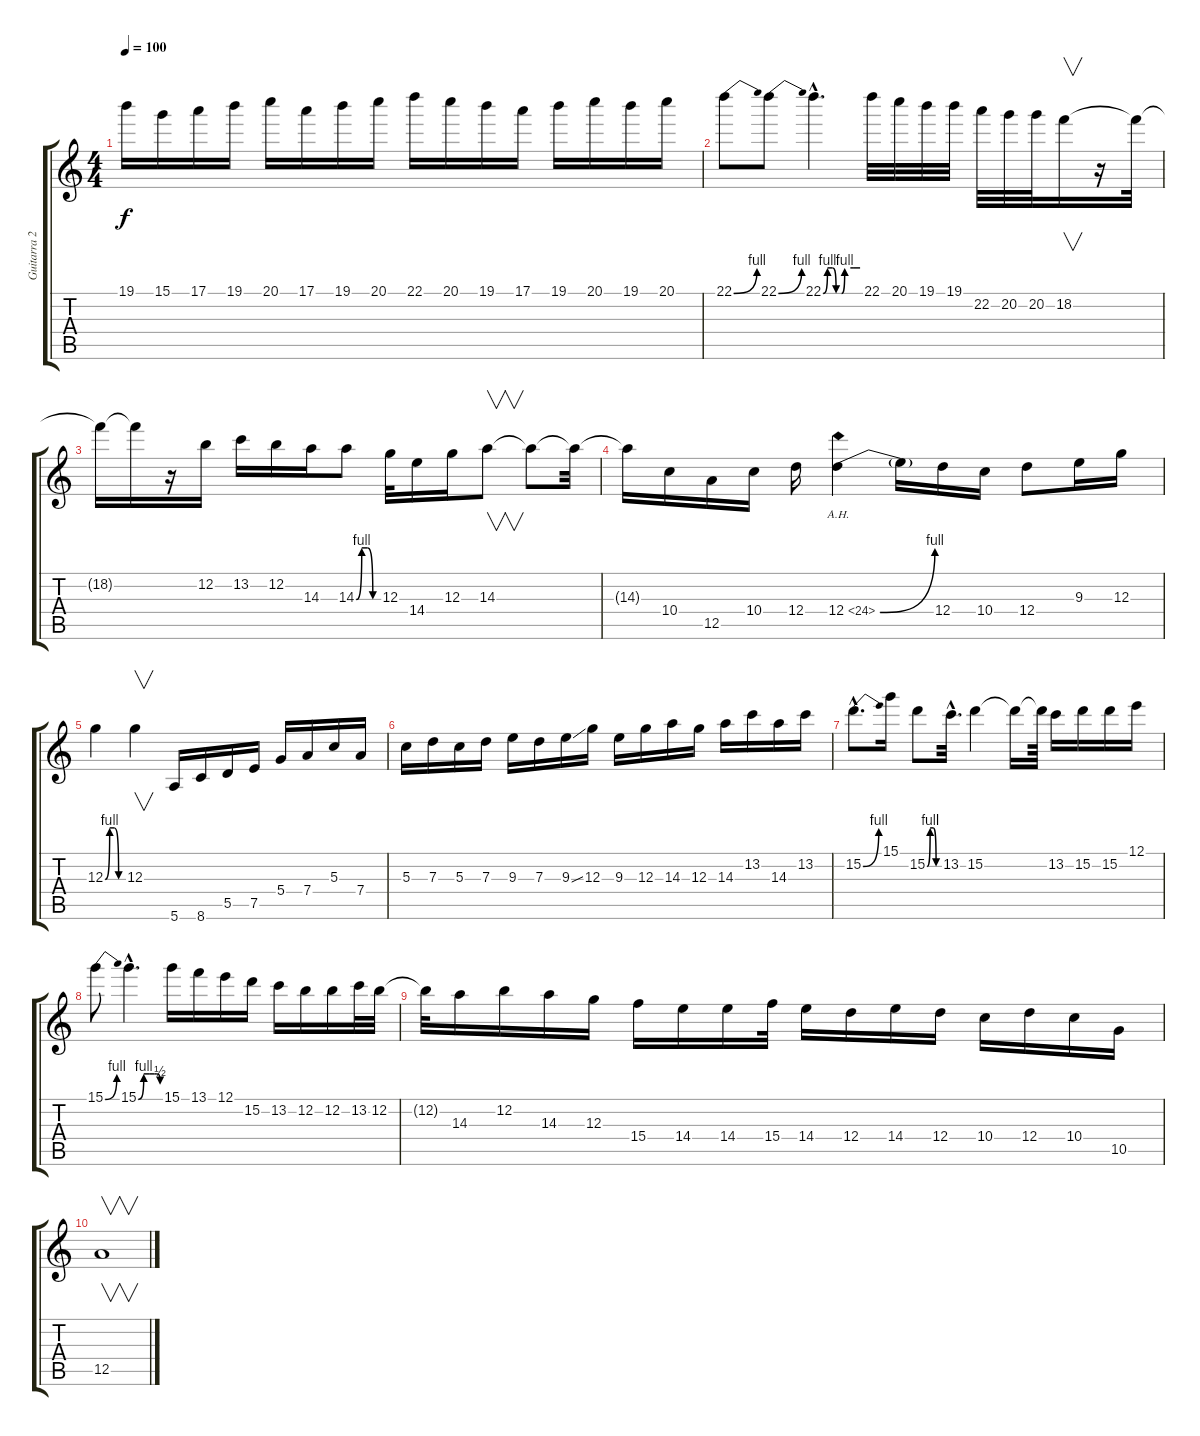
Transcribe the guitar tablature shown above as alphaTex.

\track ("Guitarra 2" "Guitarra 2") {instrument overdrivenguitar}
\staff {score tabs}
\tuning (E4 B3 G3 D3 A2 E2) {hide}
\ts (4 4)
\tempo 100
\clef g2
\ks c
19.1.16{dy f} 15.1.16 17.1.16 19.1.16 20.1.16 17.1.16 19.1.16 20.1.16 22.1.16 20.1.16 19.1.16 17.1.16 19.1.16 20.1.16 19.1.16 20.1.16 |
22.1{be (bend 0 0 60 4)}.8 22.1{be (bend 0 0 60 4)}.8 22.1{be (custom 0 0 7 4 15 4 21 0 30 0 35 4 50 4 60 4) hac}.4{d} 22.1.32 20.1.32 19.1.32 19.1.32 22.2.32 20.2.32 20.2.32 18.2.16{v} r.16 18.2{t}.32 |
18.2{t}.16 18.2{t}.16 r.16 12.2.16 13.2.16 12.2.16 14.3.16 14.3{be (custom 0 0 15 4 30 4 45 0 60 0)}.8 12.3.32 14.4.16 12.3.16 14.3.8{v} 14.3{t}.8 14.3{t}.32 |
14.3{t}.16 10.4.16 12.5.16 10.4.16 12.4.16 12.4{be (bend 0 0 60 4) ah 12}.4 12.4{t}.16 12.4.16 10.4.16 12.4.8 9.3.16 12.3.16 |
12.3{be (custom 0 0 15 4 30 4 45 0 60 0)}.4 12.3.4{v} 5.6.16 8.6.16 5.5.16 7.5.16 5.4.16 7.4.16 5.3.16 7.4.16 |
5.3.16 7.3.16 5.3.16 7.3.16 9.3.16 7.3.16 9.3{ss}.16 12.3.16 9.3.16 12.3.16 14.3.16 12.3.16 14.3.16 13.2.16 14.3.16 13.2.16 |
15.2{be (bend 0 0 60 4) hac}.8{d} 15.1.16 15.2{be (custom 0 0 15 4 30 4 45 0 60 0)}.8 13.2{hac}.32{d} 15.2.4 15.2{t}.16 15.2{t}.64 13.2.16 15.2.16 15.2.16 12.1.16 |
15.1{be (bend 0 0 60 4)}.8 15.1{be (custom 0 0 15 4 30 4 45 4 51 4 60 2) hac}.4{d} 15.1.16 13.1.16 12.1.16 15.2.16 13.2.16 12.2.16 12.2.16 13.2.32 12.2.32 |
12.2{t}.32 14.3.16 12.2.16 14.3.16 12.3.16 15.4.16 14.4.16 14.4.16 15.4.32 14.4.16 12.4.16 14.4.16 12.4.16 10.4.16 12.4.16 10.4.16 10.5.16 |
12.5.1{v}
